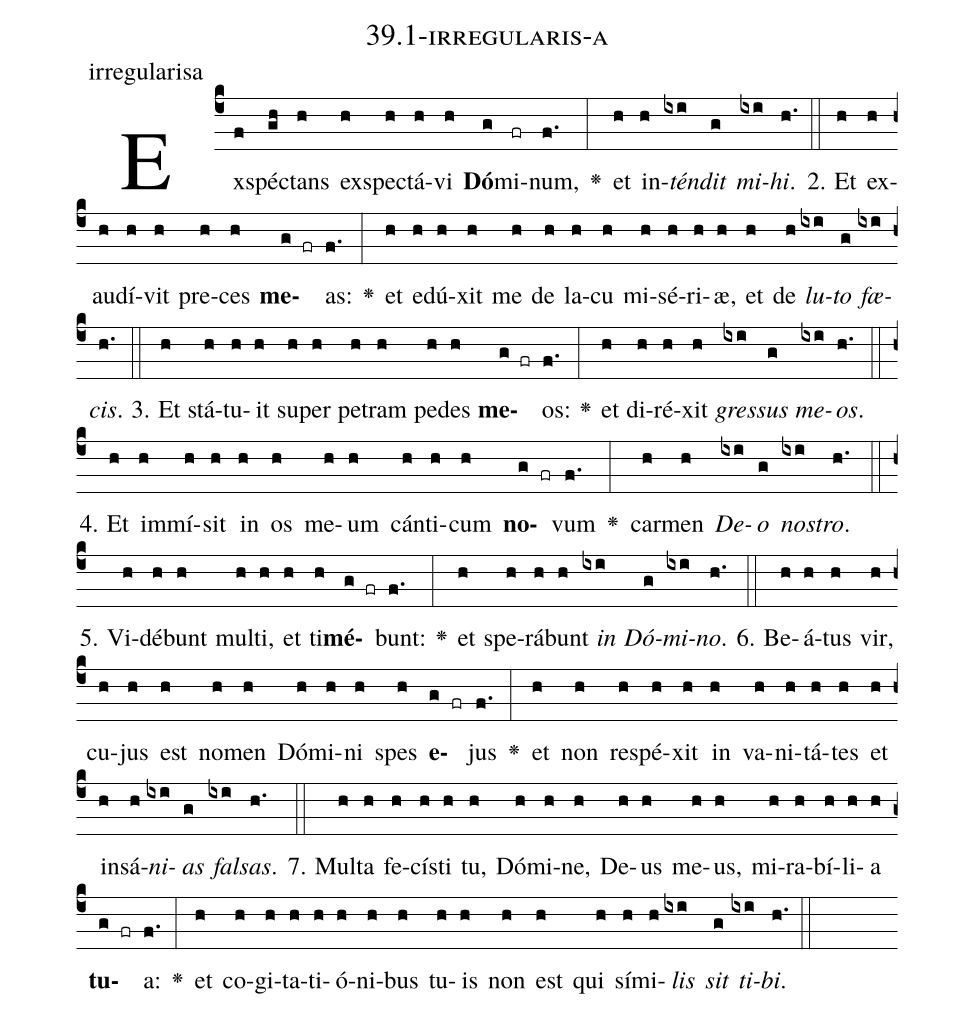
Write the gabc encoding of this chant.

name: 39.1-irregularis-a;
annotation: irregularisa;
%%
(c4)Ex(f)spéc(gh)tans(h) ex(h)spec(h)tá(h)vi(h) <b>Dó</b>(g)mi(fr)num,(f.) <v>\greheightstar</v>(:) et(h) in(h)<i>tén</i>(ixi)<i>dit</i>(g) <i>mi</i>(ixi)<i>hi</i>.(h.) (::)
2. Et(h) ex(h)au(h)dí(h)vit(h) pre(h)ces(h) <b>me</b>(g fr)as:(f.) <v>\greheightstar</v>(:) et(h) e(h)dú(h)xit(h) me(h) de(h) la(h)cu(h) mi(h)sé(h)ri(h)æ,(h) et(h) de(h) <i>lu</i>(ixi)<i>to</i>(g) <i>fæ</i>(ixi)<i>cis</i>.(h.) (::)
3. Et(h) stá(h)tu(h)it(h) su(h)per(h) pe(h)tram(h) pe(h)des(h) <b>me</b>(g fr)os:(f.) <v>\greheightstar</v>(:) et(h) di(h)ré(h)xit(h) <i>gres</i>(ixi)<i>sus</i>(g) <i>me</i>(ixi)<i>os</i>.(h.) (::)
4. Et(h) im(h)mí(h)sit(h) in(h) os(h) me(h)um(h) cán(h)ti(h)cum(h) <b>no</b>(g fr)vum(f.) <v>\greheightstar</v>(:) car(h)men(h) <i>De</i>(ixi)<i>o</i>(g) <i>nos</i>(ixi)<i>tro</i>.(h.) (::)
5. Vi(h)dé(h)bunt(h) mul(h)ti,(h) et(h) ti(h)<b>mé</b>(g fr)bunt:(f.) <v>\greheightstar</v>(:) et(h) spe(h)rá(h)bunt(h) <i>in</i>(ixi) <i>Dó</i>(g)<i>mi</i>(ixi)<i>no</i>.(h.) (::)
6. Be(h)á(h)tus(h) vir,(h) cu(h)jus(h) est(h) no(h)men(h) Dó(h)mi(h)ni(h) spes(h) <b>e</b>(g fr)jus(f.) <v>\greheightstar</v>(:) et(h) non(h) re(h)spé(h)xit(h) in(h) va(h)ni(h)tá(h)tes(h) et(h) in(h)sá(h)<i>ni</i>(ixi)<i>as</i>(g) <i>fal</i>(ixi)<i>sas</i>.(h.) (::)
7. Mul(h)ta(h) fe(h)cís(h)ti(h) tu,(h) Dó(h)mi(h)ne,(h) De(h)us(h) me(h)us,(h) mi(h)ra(h)bí(h)li(h)a(h) <b>tu</b>(g fr)a:(f.) <v>\greheightstar</v>(:) et(h) co(h)gi(h)ta(h)ti(h)ó(h)ni(h)bus(h) tu(h)is(h) non(h) est(h) qui(h) sí(h)mi(h)<i>lis</i>(ixi) <i>sit</i>(g) <i>ti</i>(ixi)<i>bi</i>.(h.) (::)
